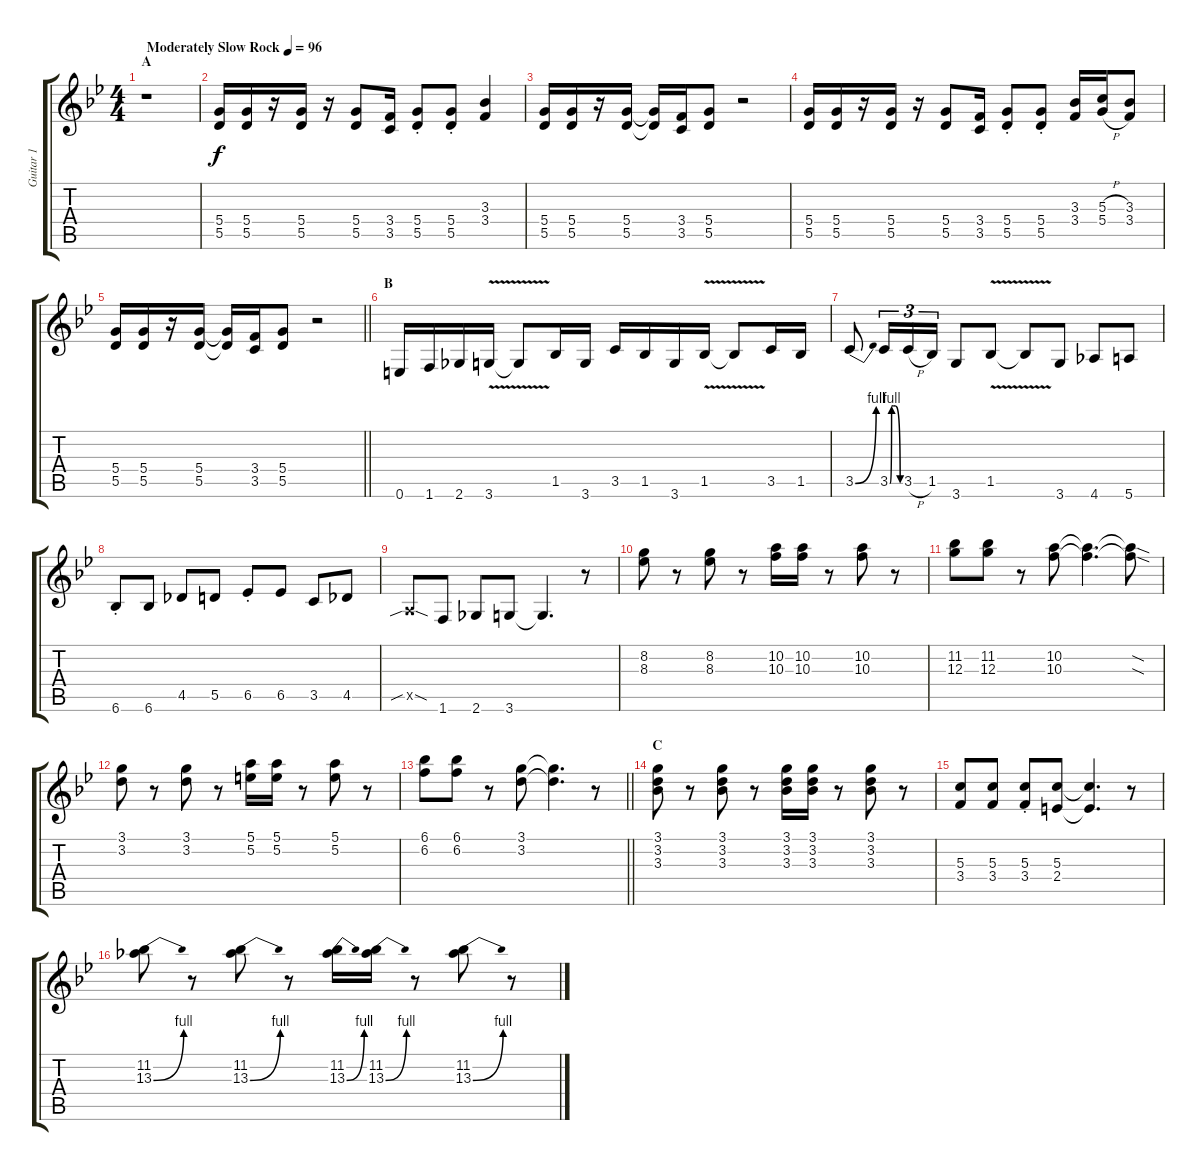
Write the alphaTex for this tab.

\track ("Guitar 1" "Guitar 1") {instrument overdrivenguitar}
\staff {score tabs}
\tuning (E4 B3 G3 D3 A2 E2) {hide}
\ts (4 4)
\section ("" "A")
\tempo (96 "Moderately Slow Rock")
\clef g2
\ks gminor
r.1{dy f instrument overdrivenguitar} |
(5.4 5.5).16 (5.4 5.5).16 r.16 (5.4 5.5).16 r.16 (5.4 5.5).8 (3.4 3.5).16 (5.4{st} 5.5{st}).8 (5.4{st} 5.5{st}).8 (3.3 3.4).4 |
(5.4 5.5).16 (5.4 5.5).16 r.16 (5.4 5.5).16 (5.4{t} 5.5{t}).16 (3.4 3.5).16 (5.4 5.5).8 r.2 |
(5.4 5.5).16 (5.4 5.5).16 r.16 (5.4 5.5).16 r.16 (5.4 5.5).8 (3.4 3.5).16 (5.4{st} 5.5{st}).8 (5.4{st} 5.5{st}).8 (3.3 3.4).16 (5.3{h} 5.4{h}).16 (3.3 3.4).8 |
\barLineRight lightlight
(5.4 5.5).16 (5.4 5.5).16 r.16 (5.4 5.5).16 (5.4{t} 5.5{t}).16 (3.4 3.5).16 (5.4 5.5).8 r.2 |
\section ("" "B")
0.6.16 1.6.16 2.6.16 3.6{v}.16 3.6{t}.8 1.5.16 3.6.16 3.5.16 1.5.16 3.6.16 1.5{v}.16 1.5{t}.8 3.5.16 1.5.16 |
3.5{be (bend 0 0 60 4)}.8 3.5{be (custom 0 0 10 4 20 4 30 4 60 0)}.16{tu (3 2)} 3.5{h}.16{tu (3 2)} 1.5.16{tu (3 2)} 3.6.8 1.5{v}.8 1.5{t}.8 3.6.8 4.6.8 5.6.8 |
6.6{st}.8 6.6.8 4.5.8 5.5.8 6.5{st}.8 6.5.8 3.5.8 4.5.8 |
0.5{sib sod x}.8 1.6.8 2.6.8 3.6.8 3.6{t}.4{d} r.8 |
(8.2 8.3).8 r.8 (8.2 8.3).8 r.8 (10.2 10.3).16 (10.2 10.3).16 r.8 (10.2 10.3).8 r.8 |
(11.2 12.3).8 (11.2 12.3).8 r.8 (10.2 10.3).8 (10.2{t} 10.3{t}).4{d} (10.2{sod t} 10.3{sod t}).8 |
(3.1 3.2).8 r.8 (3.1 3.2).8 r.8 (5.1 5.2).16 (5.1 5.2).16 r.8 (5.1 5.2).8 r.8 |
\barLineRight lightlight
(6.1 6.2).8 (6.1 6.2).8 r.8 (3.1 3.2).8 (3.1{t} 3.2{t}).4{d} r.8 |
\section ("" "C")
(3.1 3.2 3.3).8 r.8 (3.1 3.2 3.3).8 r.8 (3.1 3.2 3.3).16 (3.1 3.2 3.3).16 r.8 (3.1 3.2 3.3).8 r.8 |
(5.3 3.4).8 (5.3 3.4).8 (5.3{st} 3.4{st}).8 (5.3 2.4).8 (5.3{t} 2.4{t}).4{d} r.8 |
(11.2 13.3{be (bend 0 0 60 4)}).8 r.8 (11.2 13.3{be (bend 0 0 60 4)}).8 r.8 (11.2 13.3{be (bend 0 0 60 4)}).16 (11.2 13.3{be (bend 0 0 60 4)}).16 r.8 (11.2 13.3{be (bend 0 0 60 4)}).8 r.8
